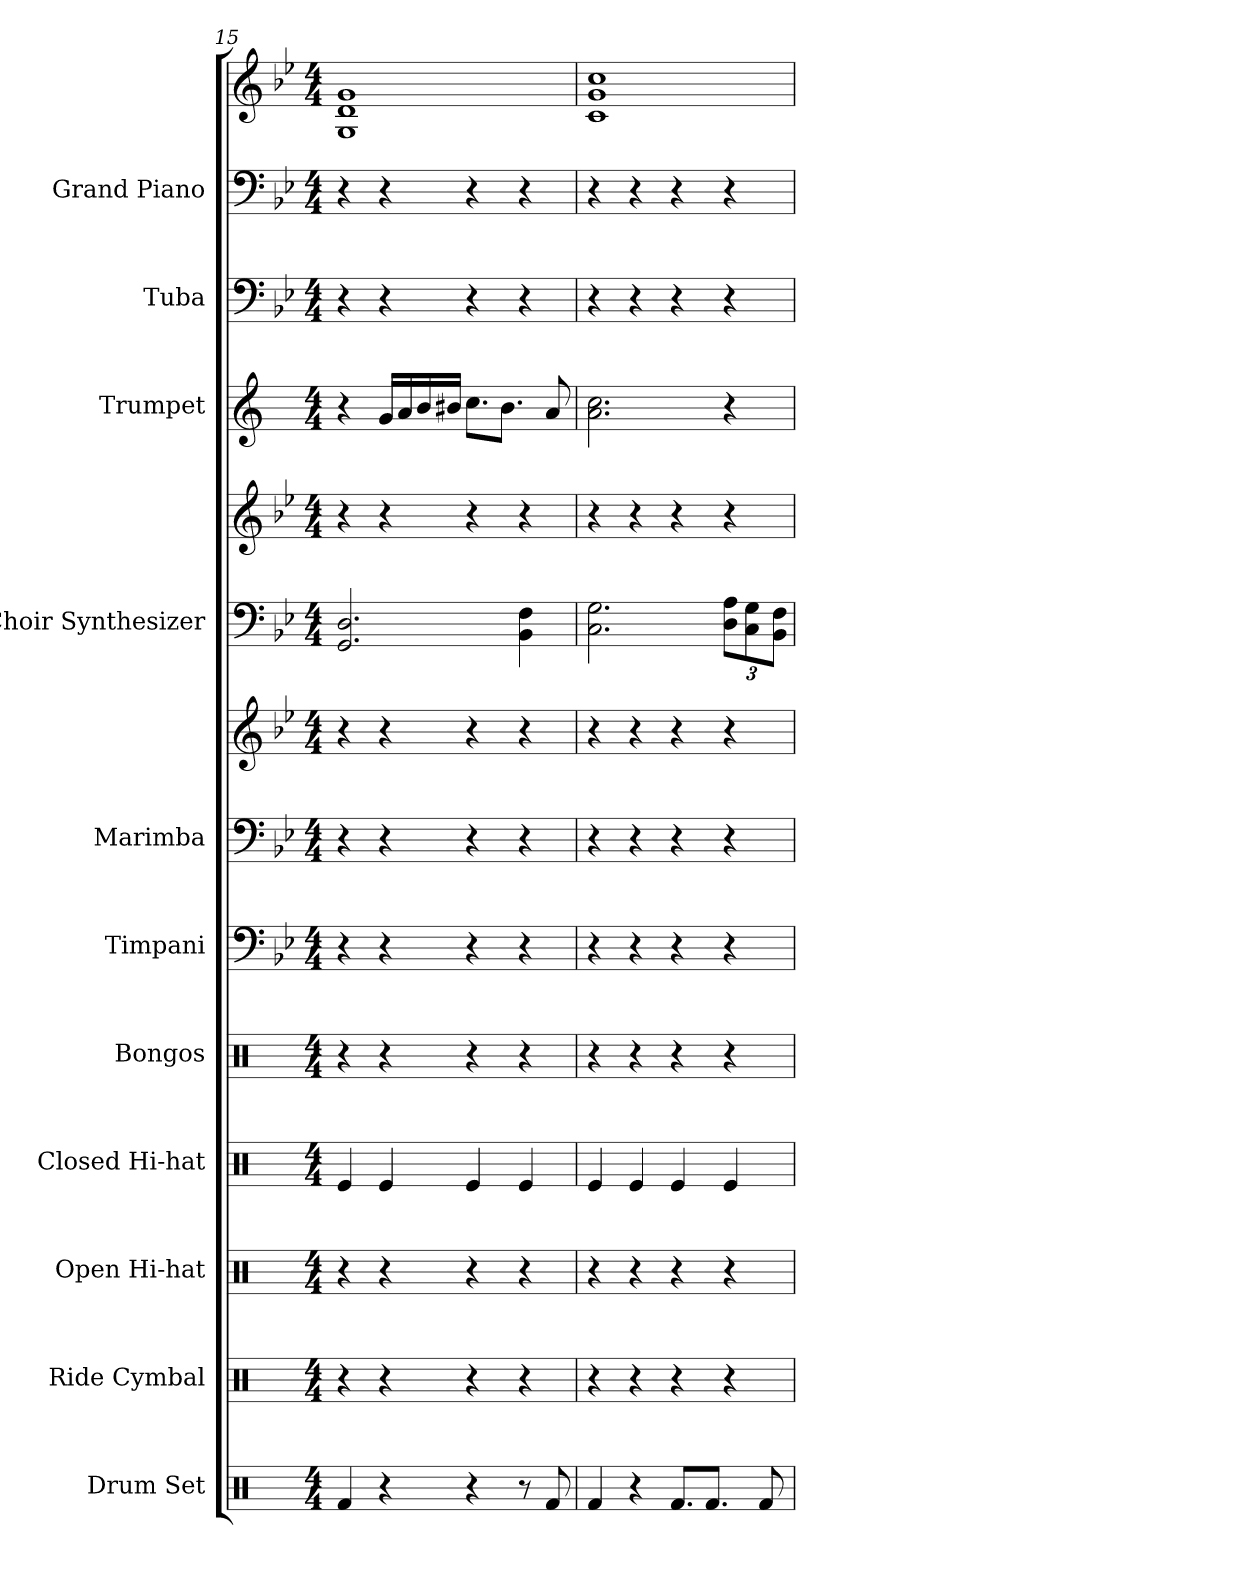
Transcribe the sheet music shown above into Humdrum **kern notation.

**kern	**kern	**kern	**kern	**kern	**kern	**kern	**kern	**kern	**kern	**kern	**kern	**kern	**kern
*part11	*part10	*part9	*part8	*part7	*part6	*part5	*part5	*part4	*part4	*part3	*part2	*part1	*part1
*staff14	*staff13	*staff12	*staff11	*staff10	*staff9	*staff8	*staff7	*staff6	*staff5	*staff4	*staff3	*staff2	*staff1
*I"Drum Set	*I"Ride Cymbal	*I"Open Hi-hat	*I"Closed Hi-hat	*I"Bongos	*I"Timpani	*I"Marimba	*	*I"Choir Synthesizer	*	*I"Trumpet	*I"Tuba	*I"Grand Piano	*
*I'Drs.	*I'Ride C.	*I'Op. H-h	*I'Cl. H-h	*	*I'Timp.	*I'Mrm.	*	*I'Synth.	*	*I'Tpt.	*I'Tba.	*I'Pno.	*
*clefX	*clefX	*clefX	*clefX	*clefX	*clefF4	*clefF4	*clefG2	*clefF4	*clefG2	*clefG2	*clefF4	*clefF4	*clefG2
*	*	*	*	*	*	*	*	*	*	*ITrd1c2	*	*	*
*k[]	*k[]	*k[]	*k[]	*k[]	*k[b-e-]	*k[b-e-]	*k[b-e-]	*k[b-e-]	*k[b-e-]	*k[b-e-]	*k[b-e-]	*k[b-e-]	*k[b-e-]
*M4/4	*M4/4	*M4/4	*M4/4	*M4/4	*M4/4	*M4/4	*M4/4	*M4/4	*M4/4	*M4/4	*M4/4	*M4/4	*M4/4
=15	=15	=15	=15	=15	=15	=15	=15	=15	=15	=15	=15	=15	=15
4Rf	4r	4r	4Re	4r	4r	4r	4r	2.D 2.GG	4r	4r	4r	4r	1G 1d 1g
4r	4r	4r	4Re	4r	4r	4r	4r	.	4r	16fLL	4r	4r	.
.	.	.	.	.	.	.	.	.	.	16g	.	.	.
.	.	.	.	.	.	.	.	.	.	16a	.	.	.
.	.	.	.	.	.	.	.	.	.	16a#XJJ	.	.	.
4r	4r	4r	4Re	4r	4r	4r	4r	.	4r	8.b-L	4r	4r	.
.	.	.	.	.	.	.	.	.	.	8.a#J	.	.	.
8r	4r	4r	4Re	4r	4r	4r	4r	4F 4BB-	4r	.	4r	4r	.
8Rf	.	.	.	.	.	.	.	.	.	8g	.	.	.
=16	=16	=16	=16	=16	=16	=16	=16	=16	=16	=16	=16	=16	=16
4Rf	4r	4r	4Re	4r	4r	4r	4r	2.G 2.C	4r	2.b- 2.g	4r	4r	1cc 1g 1c
4r	4r	4r	4Re	4r	4r	4r	4r	.	4r	.	4r	4r	.
8.RfL	4r	4r	4Re	4r	4r	4r	4r	.	4r	.	4r	4r	.
8.RfJ	.	.	.	.	.	.	.	.	.	.	.	.	.
.	4r	4r	4Re	4r	4r	4r	4r	12A 12DL	4r	4r	4r	4r	.
.	.	.	.	.	.	.	.	12G 12C	.	.	.	.	.
8Rf	.	.	.	.	.	.	.	.	.	.	.	.	.
.	.	.	.	.	.	.	.	12F 12BB-J	.	.	.	.	.
=	=	=	=	=	=	=	=	=	=	=	=	=	=
*-	*-	*-	*-	*-	*-	*-	*-	*-	*-	*-	*-	*-	*-
